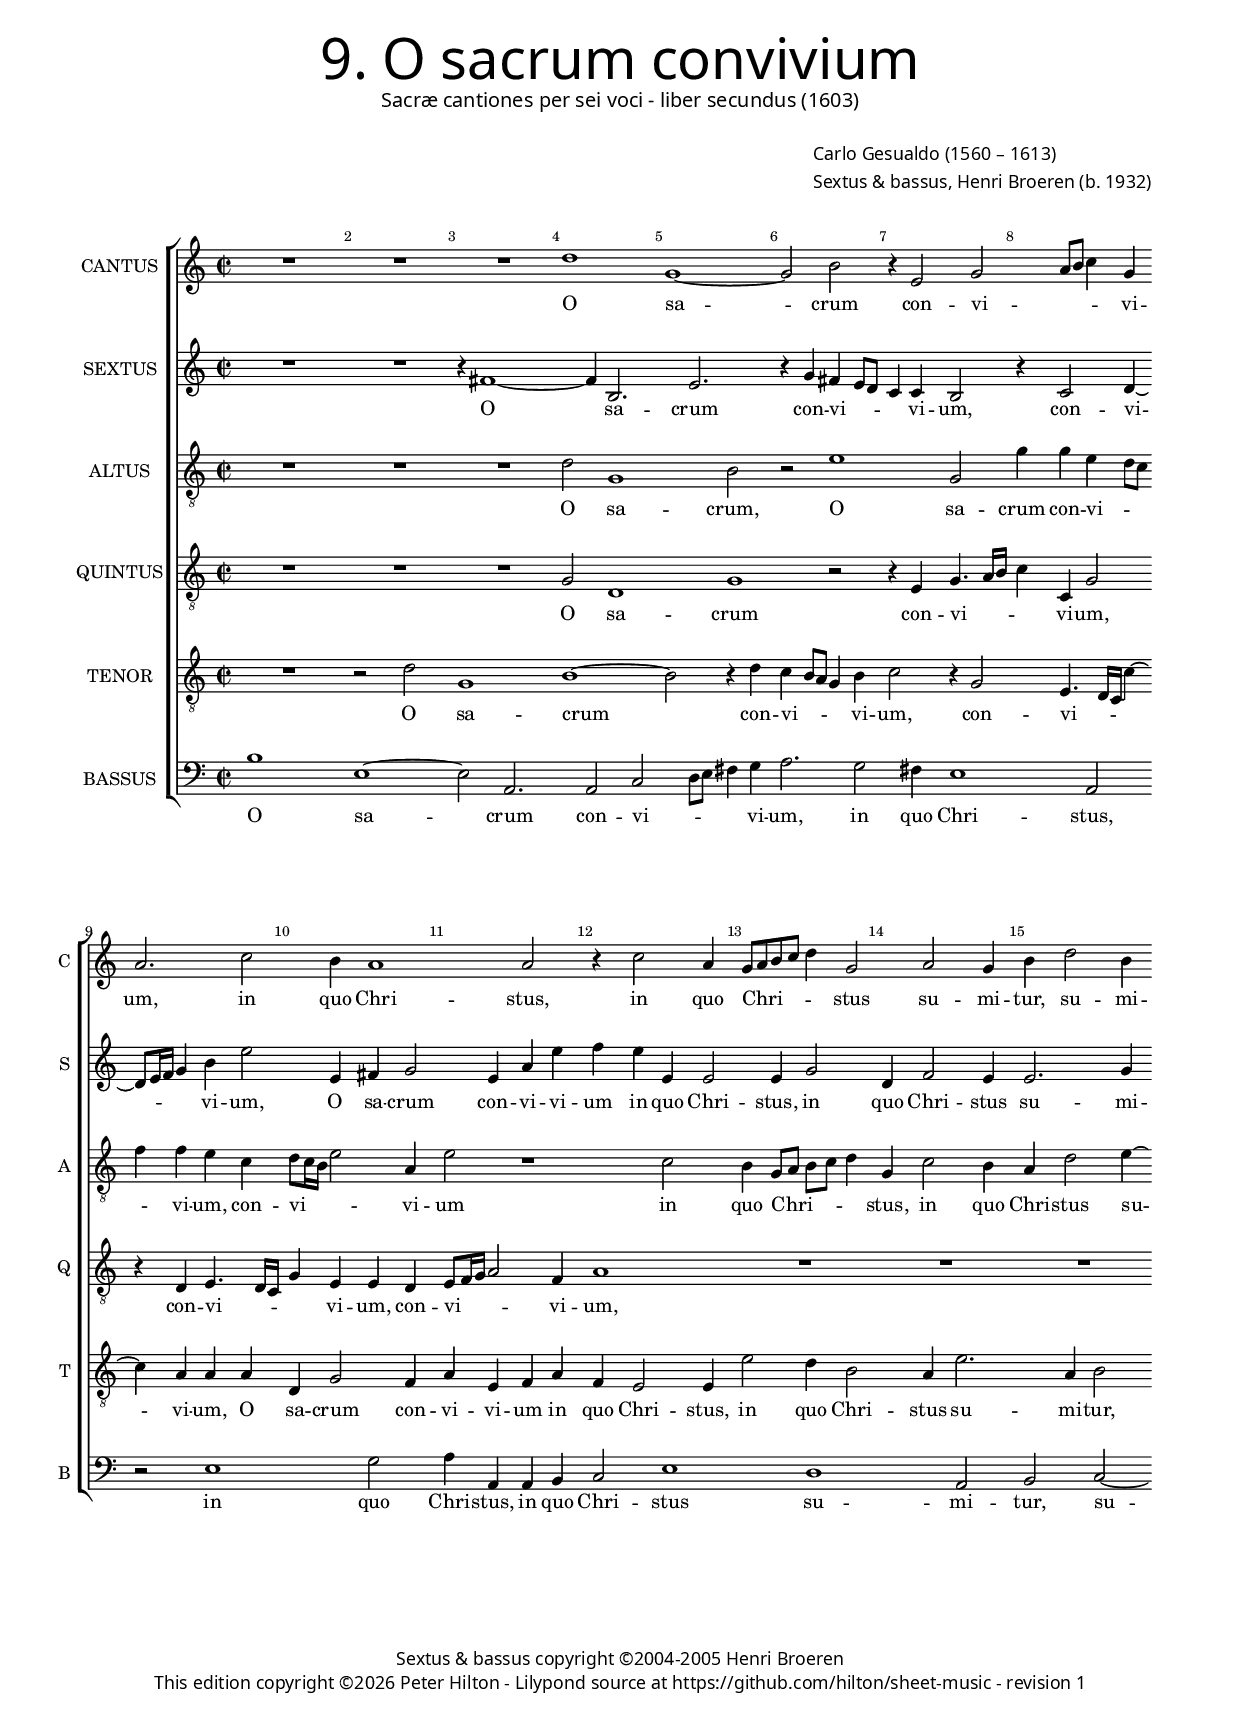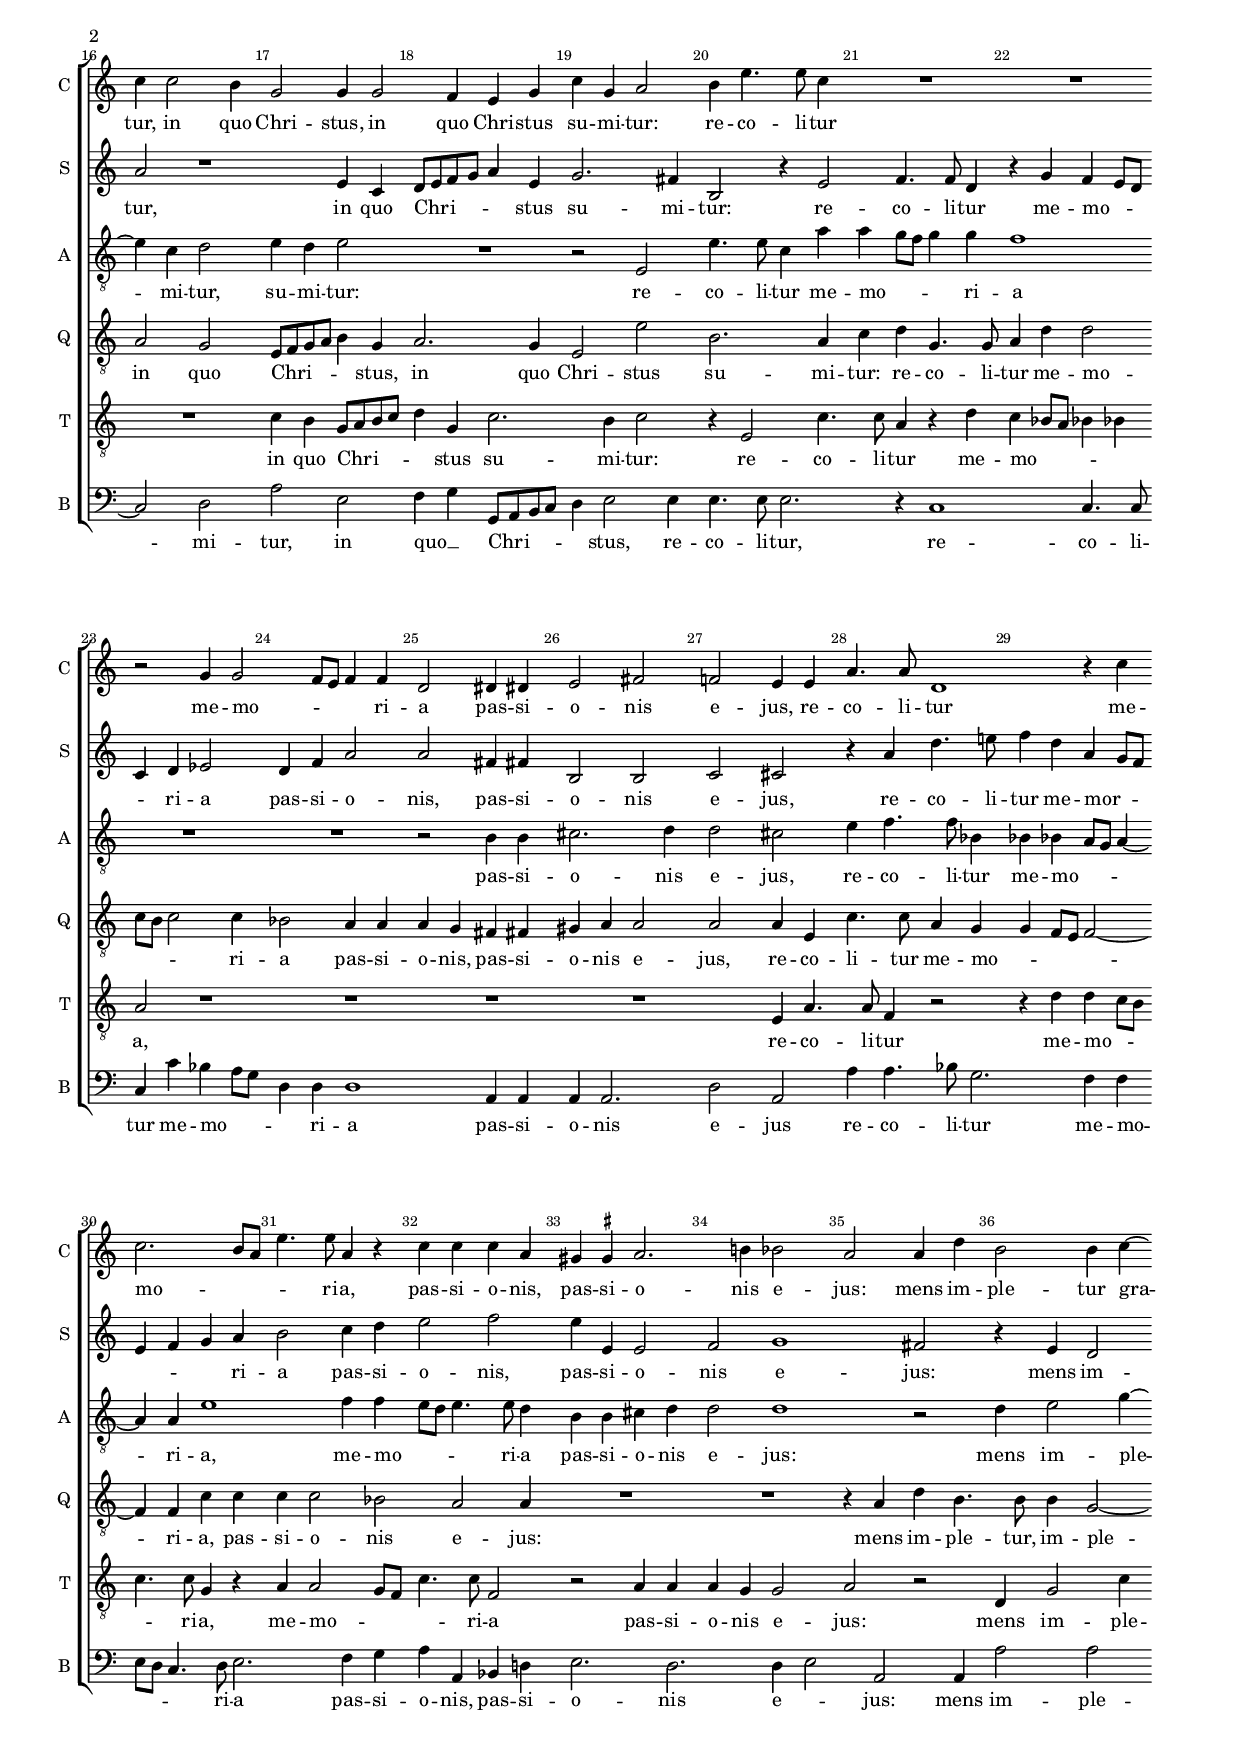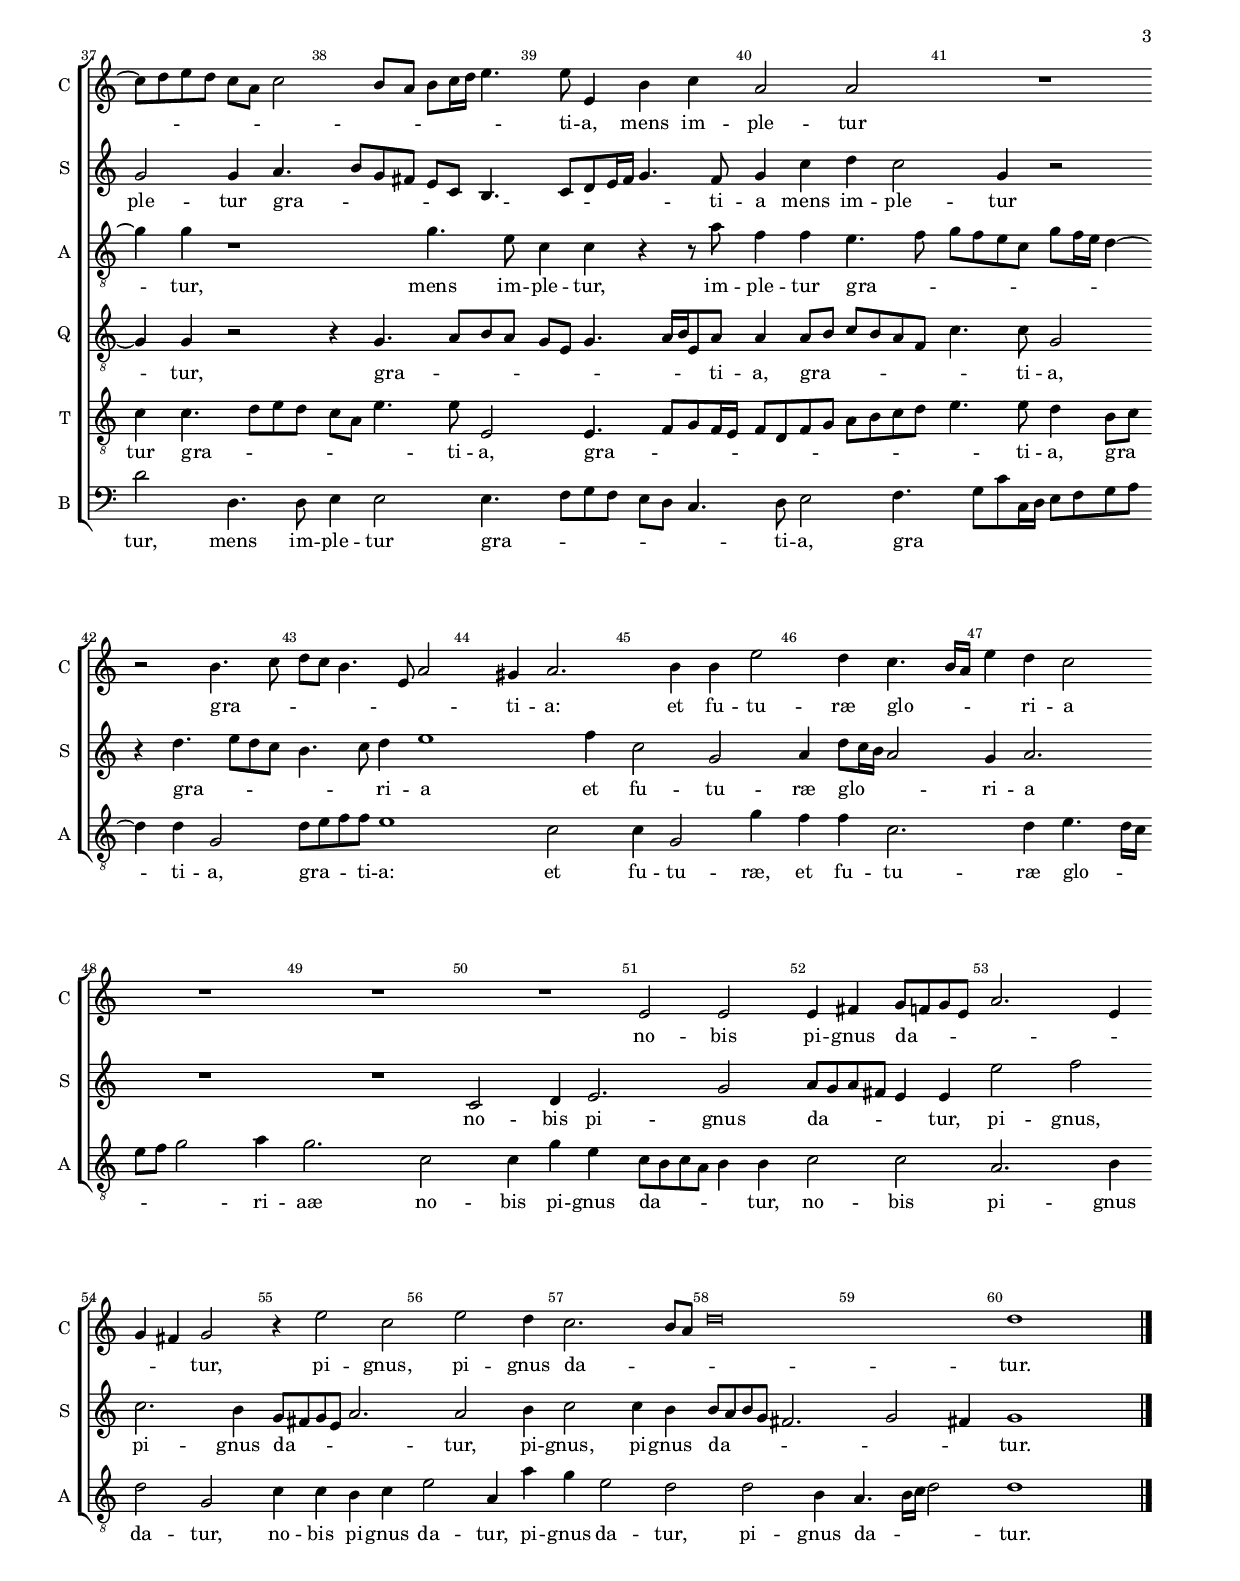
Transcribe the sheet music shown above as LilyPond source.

% Copyright ©2013 Peter Hilton - https://github.com/hilton

% TODO Change altus to treble clef after review.

\version "2.16.2"
revision = "1"

#(set-global-staff-size 15.5)

\paper {
	#(define fonts (make-pango-font-tree "Century Schoolbook L" "Source Sans Pro" "Luxi Mono" (/ 15.5 20)))
	annotate-spacing = ##f
	two-sided = ##t
	inner-margin = 15\mm
	outer-margin = 15\mm
	top-markup-spacing = #'( (basic-distance . 4) )
	markup-system-spacing = #'( (padding . 5) )
	system-system-spacing = #'( (basic-distance . 20) (stretchability . 100) )
  	ragged-bottom = ##f
	ragged-last-bottom = ##t
} 

year = #(strftime "©%Y" (localtime (current-time)))

\header {
	title = \markup \medium \fontsize #6 \override #'(font-name . "Source Sans Pro Light") {
		"9. O sacrum convivium"
	}
	subtitle = \markup \medium \sans {
		"Sacræ cantiones per sei voci - liber secundus (1603)"
	}
	composer = \markup \sans {
		\vspace #2
		\column {
			\line { \with-url #"http://en.wikipedia.org/wiki/Carlo_Gesualdo" "Carlo Gesualdo" (1560 – 1613) }
			\line { Sextus & bassus, \with-url #"https://twitter.com/HenriBroeren" "Henri Broeren" (b. 1932) }
		}
	}
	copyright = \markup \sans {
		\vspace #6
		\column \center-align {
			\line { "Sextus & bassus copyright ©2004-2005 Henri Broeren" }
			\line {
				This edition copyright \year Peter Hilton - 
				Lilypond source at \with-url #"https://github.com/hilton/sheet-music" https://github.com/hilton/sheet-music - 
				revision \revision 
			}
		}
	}
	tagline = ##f
}

\layout {
  	ragged-right = ##f
  	ragged-last = ##f
	\context {
		\Score
		\override BarNumber #'self-alignment-X = #CENTER
		\override BarNumber #'break-visibility = #'#(#f #t #t)
		\override BarLine #'transparent = ##t
		\remove "Metronome_mark_engraver"
		\override VerticalAxisGroup #'staff-staff-spacing = #'((basic-distance . 10) (stretchability . 100))
	}
	\context { 
		\StaffGroup
		\remove "Span_bar_engraver"	
	}
	\context { 
		\Voice 
		\override NoteHead #'style = #'baroque
		\consists "Horizontal_bracket_engraver"
%		\consists "Ambitus_engraver"
	}
}


global= { 
	\key c \major
	\tempo 2 = 45
	\time 2/2
	\set Staff.midiInstrument = "choir aahs"
	\accidentalStyle "forget"
}

showBarLine = { \once \override Score.BarLine #'transparent = ##f }
ficta = { \once \set suggestAccidentals = ##t }



cantus = \new Voice {
	\transpose c c \relative c'' {
		R1 R R d g, ~ g2 b r4 e,2 g a8 b c4 g \break
		a2. c2 b4 a1 a2 r4 c2 a4 g8 a b c d4 g,2 a g4 b d2 b4 \break
		c c2 b4 g2 g4 g2 f4 e g c g a2 b4 e4. e8 c4 R1 R \break
		
		r2 g4 g2 f8 e f4 f d2 dis4 dis e2 fis f! e4 e a4. a8 d,1 r4 c'4 \break
		c2. b8 a e'4. e8 a,4 r c c c a gis \ficta gis a2. b!4 bes2 a a4 d b2 b4 c ~ \break
		c8 d e d c a c2 b8 a b c16 d e4. e8 e,4 b' c a2 a R1 \break
		
		r2 b4. c8 d c b4. e,8 a2 gis4 a2. b4 b e2 d4 c4. b16 a e'4 d c2 \break
		R1 R R e,2 e e4 fis g8 f! g e a2. e4 ~ \break
		g fis g2 r4 e'2 c e d4 c2. b8 a d\breve d1 \showBarLine \bar "|."
	}
	\addlyrics {
		O sa -- crum con -- vi -- _ _ _ vi -- 
		um, in quo Chri -- stus, in quo Chri -- _ _ _ _ stus su -- mi -- tur, su -- mi -- 
		tur, in quo Chri -- stus, in quo Chri -- stus su -- mi -- tur: re -- co -- li -- tur
		
		me -- mo -- _ _ _ ri -- a pas -- si -- o -- nis e -- jus, re -- co -- li -- tur me -- 
		mo -- _ _ _ ri -- a, pas -- si -- o -- nis, pas -- si -- o -- nis e -- jus: mens im -- ple -- tur gra -- 
		_ _ _ _ _ _ _ _ _ _ _ _ ti -- a, mens im -- ple -- tur
		
		gra -- _ _ _ _ _ _ ti -- a: et fu -- tu -- ræ glo -- _ _ _ ri -- a
		no -- bis pi -- gnus da -- _ _ _ _ _ _ tur, pi -- gnus, pi -- gnus da -- _ _ _ tur.
	}
}

sextus = \new Voice {
	\transpose c c \relative c' {
		R1 R r4 fis1 ~ fis4 b,2. e r4 g fis e8 d c4 c b2 r4 c2 d4 ~
		d8 e16 f g4 b e2 e,4 fis g2 e4 a e' f e e, e2 e4 g2 d4 f2 e4 e2. g4
		a2 r1 e4 c d8 e f g a4 e g2. fis4 b,2 r4 e2 f4. f8 d4 r g f e8 d
		
		c4 d es2 d4 f a2 a fis4 fis b,2 b c cis r4 a' d4. e!8 f4 d a g8 f
		e4 f g a b2 c4 d e2 f e4 e, e2 f g1 fis2 r4 e d2
		g g4 a4. b8 g fis e c b4. c8 d e16 f g4. f8 g4 c d c2 g4 r2
		
		r4 d'4. e8 d c b4. c8 d4 e1 f4 c2 g a4 d8 c16 b a2 g4 a2.
		R1 R c,2 d4 e2. g2 a8 g a fis e4 e e'2 f
		c2. b4 g8 fis g e a2. a2 b4 c2 c4 b b8 a b g fis2. g2 fis4 g1
	}
	\addlyrics {
		O sa -- crum con -- vi -- _ _ _ vi -- um, con -- vi --
		_ _ _ vi -- um, O sa -- crum con -- vi -- vi -- um in quo Chri -- stus, in quo Chri -- stus su -- mi -- 
		tur, in quo Chri -- _ _ _ _ stus su -- mi -- tur: re -- co -- li -- tur me -- mo -- _ _
		
		_ ri -- a pas -- si -- o -- nis, pas -- si -- o -- nis e -- jus, re -- co -- li -- tur me -- mor -- _ _
		_ _ _ ri -- a pas -- si -- o -- nis, pas -- si -- o -- nis e -- jus: mens im -- 
		ple -- tur gra -- _ _ _ _ _ _ _ _ _ _ _ ti -- a mens im -- ple -- tur
		
		gra -- _ _ _ _ _ ri -- a et fu -- tu -- ræ glo -- _ _ _ ri -- a
		no -- bis pi -- gnus da -- _ _ _ _ tur, pi -- gnus,
		pi -- gnus da -- _ _ _ _ tur, pi -- gnus, pi -- gnus da -- _ _ _ _ _ _ tur.
	}
}

altus = {
	\new Voice = "altus" {
		\transpose c c \relative c' {
			\clef "treble_8"
			R1 R R d2 g,1 b2 r e1 g,2 g'4 g e d8 c
			f4 f e c d8 c16 b e2 a,4 e'2 r1 c2 b4 g8 a b c d4 g, c2 b4 a d2 e4 ~
			e c d2 e4 d e2 R1 r2 e, e'4. e8 c4 a' a g8 f g4 g f1
			
			R1 R r2 b,4 b cis2. d4 d2 cis e4 f4. f8 bes,4 bes bes a8 g a4 ~
			a a e'1 f4 f e8 d e4. e8 d4 b b cis d d2 d1 r2 d4 e2 g4 ~
			g g r1 g4. e8 c4 c r r8 a' f4 f e4. f8 g f e c g' f16 e d4 ~
			
			d d g,2 d'8 e f f e1 c2 c4 g2 g'4 f f c2. d4 e4. d16 c
			e8 f g2 a4 g2. c,2 c4 g' e c8 b c a b4 b c2 c a2. b4
			d2 g, c4 c b c e2 a,4 a' g e2 d d b4 a4. b16 c d2 d1
		}
	}
	\addlyrics {
		O sa -- crum, O sa -- crum con -- vi -- _ _ 
		_ vi -- um, con -- vi -- _ _ _ vi -- um in quo Chri -- _ _ _ _ stus, in quo Chri -- stus su -- 
		mi -- tur, su -- mi -- tur: re -- co -- li -- tur me -- mo -- _ _ _ ri -- a
		
		pas -- si -- o -- nis e -- jus, re -- co -- li -- tur me -- mo -- _ _ _
		ri -- a, me -- mo -- _ _ _ ri -- a pas -- si -- o -- nis e -- jus: mens im -- ple -- 
		tur, mens im -- ple -- tur, im -- ple -- tur gra -- _ _ _ _ _ _ _ _ _
		ti -- a, gra -- _ _ ti -- a: et fu -- tu -- ræ, et fu -- tu -- ræ glo -- _ _
		_ _ _ ri -- aæ no -- bis pi -- gnus da -- _ _ _ _ tur, no -- bis pi -- gnus
		da -- tur, no -- bis pi -- gnus da -- tur, pi -- gnus da -- tur, pi -- gnus da -- _ _ _ tur.
	}
}

quintus = {
	\new Voice = "quintus" {
		\transpose c c \relative c' {
			\clef "treble_8"
			R1 R R g2 d1 g r2 r4 e g4. a16 b c4 c, g'2
			r4 d e4. d16 c g'4 e e d e8 f16 g a2 f4 a1 R R R
			a2 g e8 f g a b4 g a2. g4 e2 e' b2. a4 c d g,4. g8 a4 d d2
			
			c8 b c2 c4 bes2 a4 a a g fis fis gis a a2 a a4 e c'4. c8 a4 g g f8 e f2 ~
			f4 f c' c c c2 bes a a4 R1 R r4 a d b4. b8 b4 g2 ~
			g4 g r2 r4 g4. a8 b a g e g4. a16 b e,8 a a4 a8 b c b a f c'4. c8 g2
		}
	}
	\addlyrics {
		O sa -- crum con -- vi -- _ _ _ vi -- um, 
		con -- vi -- _ _ _ vi -- um, con -- vi -- _ _ _ vi -- um, 
		in quo Chri -- _ _ _ _ stus, in quo Chri -- stus su -- mi -- tur: re -- co -- li -- tur me -- mo --
		
		_ _ _ ri -- a pas -- si -- o -- nis, pas -- si -- o -- nis e -- jus, re -- co -- li -- tur me -- mo -- _ _ _ _
		ri -- a, pas -- si -- o -- nis e -- jus: mens im -- ple -- tur, im -- ple -- 
		tur, gra -- _ _ _ _ _ _ _ _ _ ti -- a, gra -- _ _ _ _ _ _ ti -- a,
	}
}

tenor = {
	\new Voice = "tenor" {
		\transpose c c \relative c' {
			\clef "treble_8"
			R1 r2 d g,1 b ~ b2 r4 d c b8 a g4 b c2 r4 g2 e4. d16 c c'4 ~
			c a a a d, g2 f4 a e f a f e2 e4 e'2 d4 b2 a4 e'2. a,4 b2
			R1 c4 b g8 a b c d4 g, c2. b4 c2 r4 e,2 c'4. c8 a4 r d c bes8 a bes4 bes
			
			a2 r1 r r r e4 a4. a8 f4 r2 r4 d' d c8 b
			c4. c8 g4 r a a2 g8 f c'4. c8 f,2 r a4 a a g g2 a r d,4 g2 c4
			c c4. d8 e d c a e'4. e8 e,2 e4. f8 g f16 e f8 d f g a b c d e4. e8 d4 b8 c
		}
	}
	\addlyrics {
		O sa -- crum con -- vi -- _ _ _ vi -- um, con -- vi -- _ _ _ 
		vi -- um, O sa -- crum con -- vi -- vi -- um in quo Chri -- stus, in quo Chri -- stus su -- mi -- tur,
		in quo Chri -- _ _ _ _ stus su -- mi -- tur: re -- co -- li -- tur me -- mo -- _ _ _ _
	
		a, re -- co -- li -- tur me -- mo -- _ _
		_ ri -- a, me -- mo -- _ _ _ ri -- a pas -- si -- o -- nis e -- jus: mens im -- ple -- 
		tur gra -- _ _ _ _ _ _ ti -- a, gra -- _ _ _ _ _ _ _ _ _ _ _ _ _ ti -- a, gra -- _
	}
}

bassus = {
	\new Voice = "bassus" {
		\transpose c c \relative c' {
			\clef "bass"
			b1 e, ~ e2 a,2. a2 c d8 e fis4 g a2. g2 fis4 e1 a,2
			r e'1 g2 a4 a, a b c2 e1 d a2 b c ~
			c d a' e f4 g g,8 a b c d4 e2 e4 e4. e8 e2. r4 c1 c4. c8
			
			c4 c' bes a8 g d4 d d1 a4 a a a2. d2 a a'4 a4. bes8 g2. f4 f
			e8 d c4. d8 e2. f4 g a a, bes d! e2. d d4 e2 a, a4 a'2 a
			d d,4. d8 e4 e2 e4. f8 g f e d c4. d8 e2 f4. g8 c c,16 d e8 f g a
		}
	}
	\addlyrics {
		O sa -- crum con -- vi -- _ _ _ vi -- um, in quo Chri -- stus, 
		in quo Chri -- stus, in quo Chri -- stus su -- mi -- tur, su -- 
		mi -- tur, in quo __ _ Chri -- _ _ _ _ stus, re -- co -- li -- tur, re -- co -- li -- 
		
		tur me -- mo -- _ _ _ ri -- a pas -- si -- o -- nis e -- jus re -- co -- li -- tur me -- mo -- 
		_ _ _ ri -- a pas -- si -- o -- nis, pas -- si -- o -- nis e -- _ jus: mens im -- ple -- 
		tur, mens im -- ple -- tur gra -- _ _ _ _ _ _ ti -- a, gra -- _ _ _ _ _ _ _ _
	}
}


\score {
	<<
		\new StaffGroup
	  	<< 
			\set Score.proportionalNotationDuration = #(ly:make-moment 1 8)
			\new Staff \with { instrumentName = #"CANTUS"  shortInstrumentName = #"C " } << \global \cantus >> 
			\new Staff \with { instrumentName = #"SEXTUS"  shortInstrumentName = #"S " } << \global \sextus >> 
			\new Staff \with { instrumentName = #"ALTUS"   shortInstrumentName = #"A " } << \global \altus >>
			\new Staff \with { instrumentName = #"QUINTUS" shortInstrumentName = #"Q " } << \global \quintus >>
			\new Staff \with { instrumentName = #"TENOR"   shortInstrumentName = #"T " } << \global \tenor >>
			\new Staff \with { instrumentName = #"BASSUS"  shortInstrumentName = #"B " } << \global \bassus >>
		>> 
	>>
%	\midi { }
}
